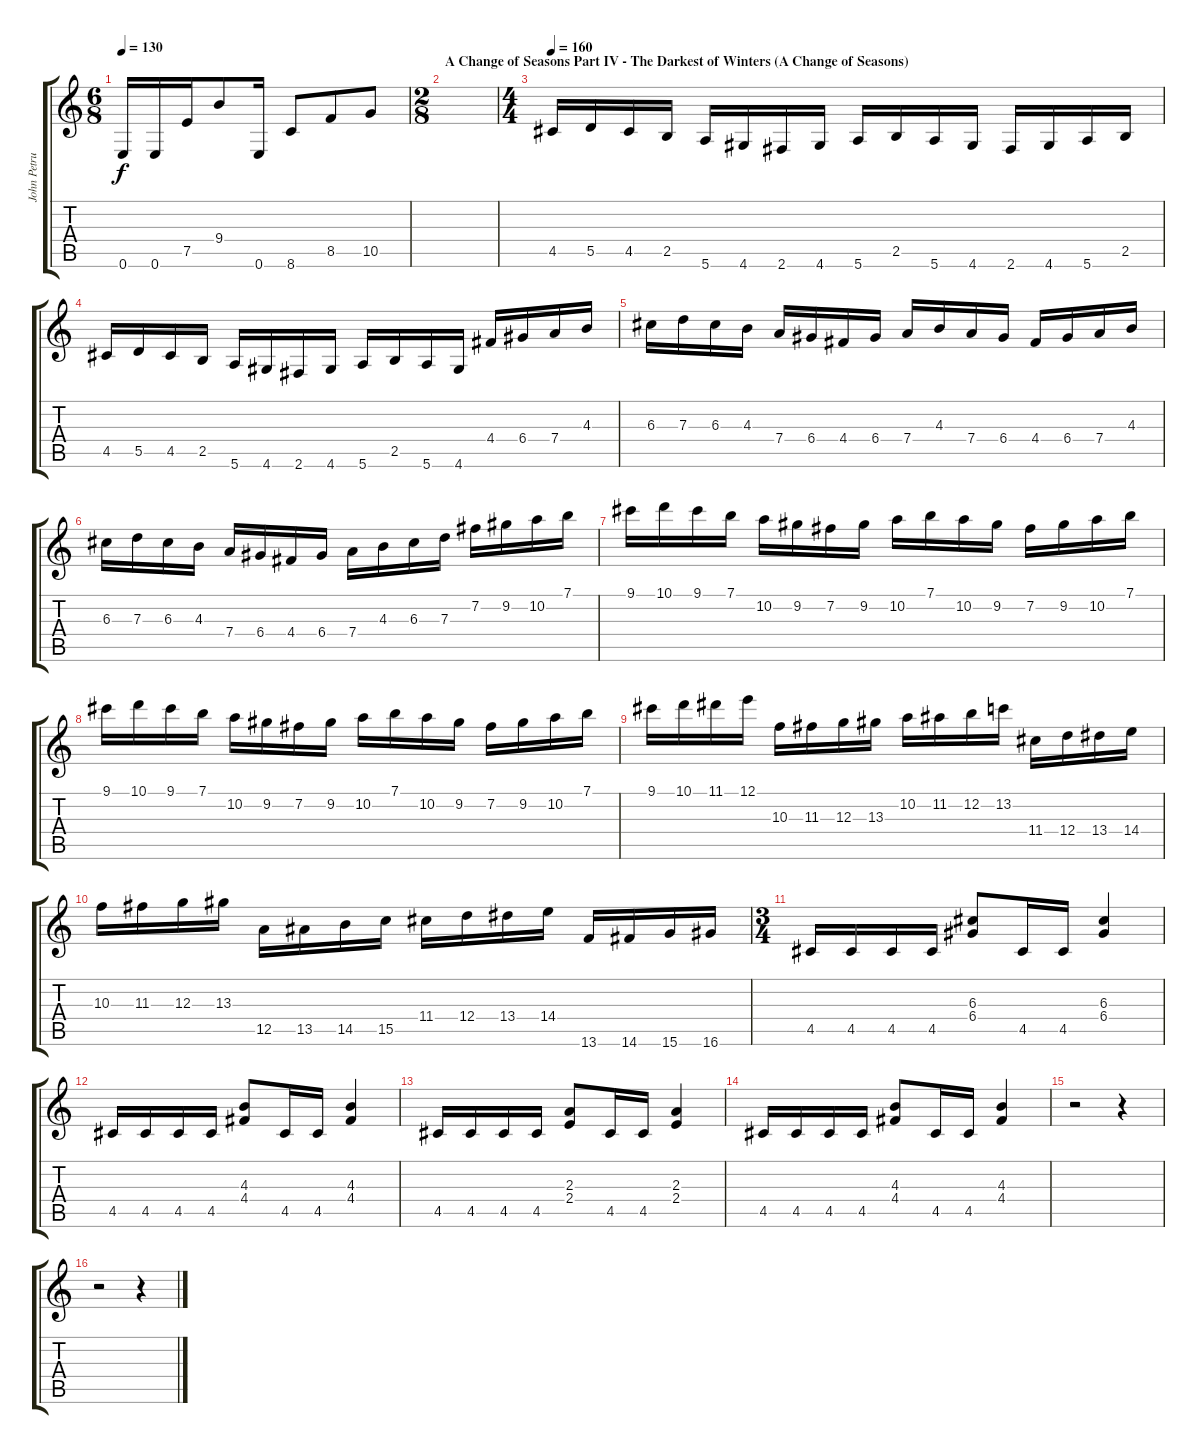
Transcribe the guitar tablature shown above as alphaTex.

\track ("John Petrucci Lead Guitar" "John Petru") {instrument distortionguitar}
\staff {score tabs}
\tuning (E4 B3 G3 D3 A2 E2) {hide}
\ts (6 8)
\tempo 130
\clef g2
\ks c
0.6.16{dy f} 0.6.16 7.5.16 9.4.8 0.6.16 8.6.8 8.5.8 10.5.8 |
\ts (2 8)
\section ("" "A Change of Seasons Part IV - The Darkest of Winters (A Change of Seasons)")
|
\ts (4 4)
\tempo 160
4.5.16 5.5.16 4.5.16 2.5.16 5.6.16 4.6.16 2.6.16 4.6.16 5.6.16 2.5.16 5.6.16 4.6.16 2.6.16 4.6.16 5.6.16 2.5.16 |
4.5.16 5.5.16 4.5.16 2.5.16 5.6.16 4.6.16 2.6.16 4.6.16 5.6.16 2.5.16 5.6.16 4.6.16 4.4.16 6.4.16 7.4.16 4.3.16 |
6.3.16 7.3.16 6.3.16 4.3.16 7.4.16 6.4.16 4.4.16 6.4.16 7.4.16 4.3.16 7.4.16 6.4.16 4.4.16 6.4.16 7.4.16 4.3.16 |
6.3.16 7.3.16 6.3.16 4.3.16 7.4.16 6.4.16 4.4.16 6.4.16 7.4.16 4.3.16 6.3.16 7.3.16 7.2.16 9.2.16 10.2.16 7.1.16 |
9.1.16 10.1.16 9.1.16 7.1.16 10.2.16 9.2.16 7.2.16 9.2.16 10.2.16 7.1.16 10.2.16 9.2.16 7.2.16 9.2.16 10.2.16 7.1.16 |
9.1.16 10.1.16 9.1.16 7.1.16 10.2.16 9.2.16 7.2.16 9.2.16 10.2.16 7.1.16 10.2.16 9.2.16 7.2.16 9.2.16 10.2.16 7.1.16 |
9.1.16 10.1.16 11.1.16 12.1.16 10.3.16 11.3.16 12.3.16 13.3.16 10.2.16 11.2.16 12.2.16 13.2.16 11.4.16 12.4.16 13.4.16 14.4.16 |
10.3.16 11.3.16 12.3.16 13.3.16 12.5.16 13.5.16 14.5.16 15.5.16 11.4.16 12.4.16 13.4.16 14.4.16 13.6.16 14.6.16 15.6.16 16.6.16 |
\ts (3 4)
4.5.16 4.5.16 4.5.16 4.5.16 (6.3 6.4).8 4.5.16 4.5.16 (6.3 6.4).4 |
4.5.16 4.5.16 4.5.16 4.5.16 (4.3 4.4).8 4.5.16 4.5.16 (4.3 4.4).4 |
4.5.16 4.5.16 4.5.16 4.5.16 (2.3 2.4).8 4.5.16 4.5.16 (2.3 2.4).4 |
4.5.16 4.5.16 4.5.16 4.5.16 (4.3 4.4).8 4.5.16 4.5.16 (4.3 4.4).4 |
r.2 r.4 |
r.2 r.4
